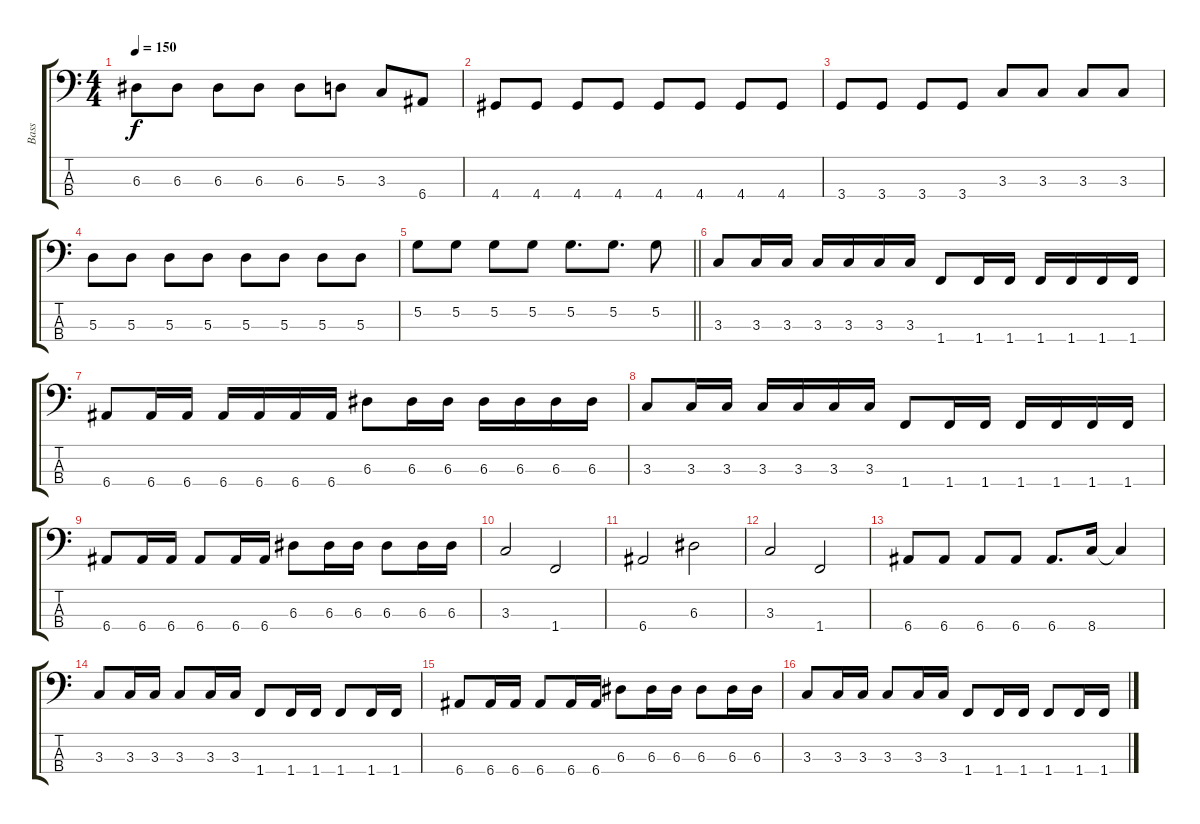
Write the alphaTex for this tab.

\track ("Bass" "Bass") {instrument electricbasspick}
\staff {score tabs}
\tuning (G2 D2 A1 E1) {hide}
\ts (4 4)
\tempo 150
\clef f4
\ks c
6.3.8{dy f} 6.3.8 6.3.8 6.3.8 6.3.8 5.3.8 3.3.8 6.4.8 |
4.4.8 4.4.8 4.4.8 4.4.8 4.4.8 4.4.8 4.4.8 4.4.8 |
3.4.8 3.4.8 3.4.8 3.4.8 3.3.8 3.3.8 3.3.8 3.3.8 |
5.3.8 5.3.8 5.3.8 5.3.8 5.3.8 5.3.8 5.3.8 5.3.8 |
\barLineRight lightlight
5.2.8 5.2.8 5.2.8 5.2.8 5.2.8{d} 5.2.8{d} 5.2.8 |
3.3.8 3.3.16 3.3.16 3.3.16 3.3.16 3.3.16 3.3.16 1.4.8 1.4.16 1.4.16 1.4.16 1.4.16 1.4.16 1.4.16 |
6.4.8 6.4.16 6.4.16 6.4.16 6.4.16 6.4.16 6.4.16 6.3.8 6.3.16 6.3.16 6.3.16 6.3.16 6.3.16 6.3.16 |
3.3.8 3.3.16 3.3.16 3.3.16 3.3.16 3.3.16 3.3.16 1.4.8 1.4.16 1.4.16 1.4.16 1.4.16 1.4.16 1.4.16 |
6.4.8 6.4.16 6.4.16 6.4.8 6.4.16 6.4.16 6.3.8 6.3.16 6.3.16 6.3.8 6.3.16 6.3.16 |
3.3.2 1.4.2 |
6.4.2 6.3.2 |
3.3.2 1.4.2 |
6.4.8 6.4.8 6.4.8 6.4.8 6.4.8{d} 8.4.16 8.4{t}.4 |
3.3.8 3.3.16 3.3.16 3.3.8 3.3.16 3.3.16 1.4.8 1.4.16 1.4.16 1.4.8 1.4.16 1.4.16 |
6.4.8 6.4.16 6.4.16 6.4.8 6.4.16 6.4.16 6.3.8 6.3.16 6.3.16 6.3.8 6.3.16 6.3.16 |
3.3.8 3.3.16 3.3.16 3.3.8 3.3.16 3.3.16 1.4.8 1.4.16 1.4.16 1.4.8 1.4.16 1.4.16
